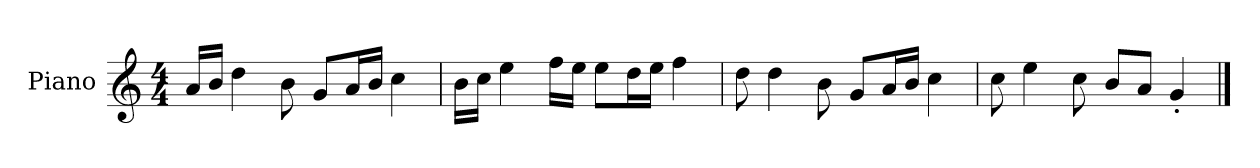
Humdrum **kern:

**kern
*part1
*staff1
*I"Piano
*I'P-no
*clefG2
*k[]
*M4/4
*MM90
=1
16a/LL
16b/JJ
4dd\
8b\
8g/L
16a/L
16b/JJ
4cc\
=2
16b\LL
16cc\JJ
4ee\
16ff\LL
16ee\JJ
8ee\L
16dd\L
16ee\JJ
4ff\
=3
8dd\
4dd\
8b\
8g/L
16a/L
16b/JJ
4cc\
=4
8cc\
4ee\
8cc\
8b/L
8a/J
4g'/
==
*-
